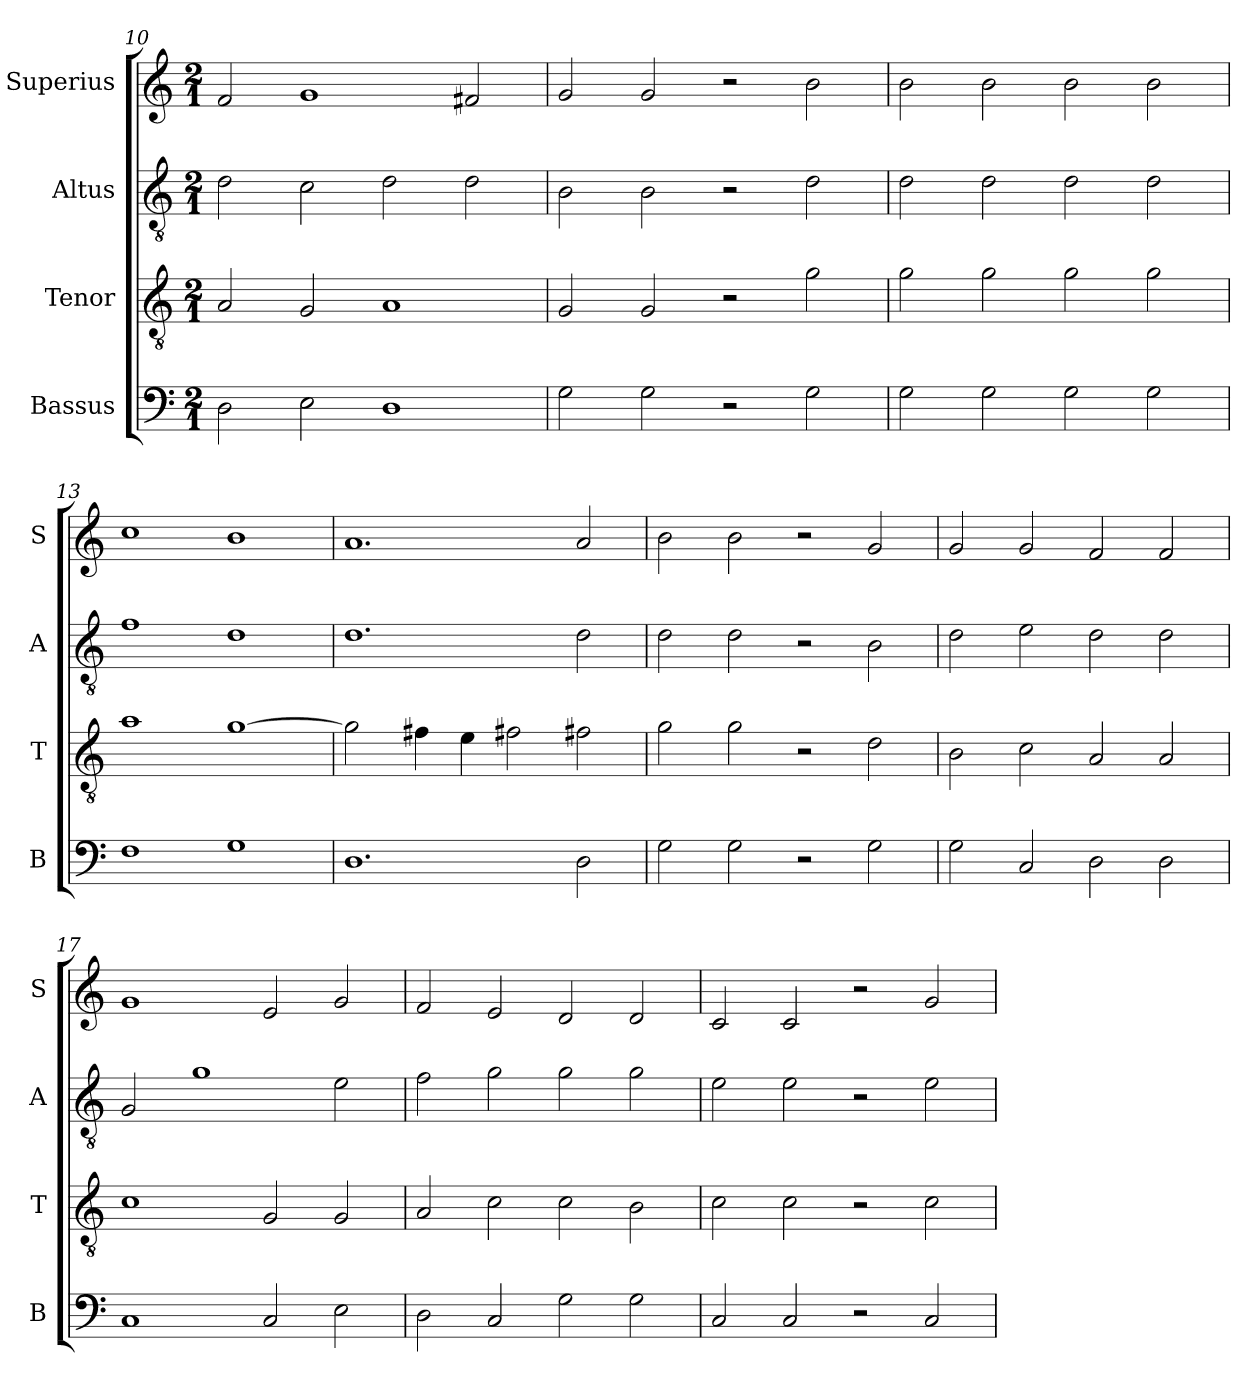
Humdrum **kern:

**kern	**kern	**kern	**kern
*part4	*part3	*part2	*part1
*staff4	*staff3	*staff2	*staff1
*I"Bassus	*I"Tenor	*I"Altus	*I"Superius
*I'B	*I'T	*I'A	*I'S
*clefF4	*clefGv2	*clefGv2	*clefG2
*k[]	*k[]	*k[]	*k[]
*C:	*C:	*C:	*C:
*M2/1	*M2/1	*M2/1	*M2/1
=10	=10	=10	=10
2D	2A	2d	2f
2E	2G	2c	1g
1D	1A	2d	.
.	.	2d	2f#X
=11	=11	=11	=11
2G	2G	2B	2g
2G	2G	2B	2g
2r	2r	2r	2r
2G	2g	2d	2b
=12	=12	=12	=12
2G	2g	2d	2b
2G	2g	2d	2b
2G	2g	2d	2b
2G	2g	2d	2b
=13	=13	=13	=13
1F	1a	1f	1cc
1G	[1g	1d	1b
=14	=14	=14	=14
1.D	2g]	1.d	1.a
.	4f#X	.	.
.	4e	.	.
.	2f#X	.	.
2D	2f#X	2d	2a
=15	=15	=15	=15
2G	2g	2d	2b
2G	2g	2d	2b
2r	2r	2r	2r
2G	2d	2B	2g
=16	=16	=16	=16
2G	2B	2d	2g
2C	2c	2e	2g
2D	2A	2d	2f
2D	2A	2d	2f
=17	=17	=17	=17
1C	1c	2G	1g
.	.	1g	.
2C	2G	.	2e
2E	2G	2e	2g
=18	=18	=18	=18
2D	2A	2f	2f
2C	2c	2g	2e
2G	2c	2g	2d
2G	2B	2g	2d
=19	=19	=19	=19
2C	2c	2e	2c
2C	2c	2e	2c
2r	2r	2r	2r
2C	2c	2e	2g
=	=	=	=
*-	*-	*-	*-
